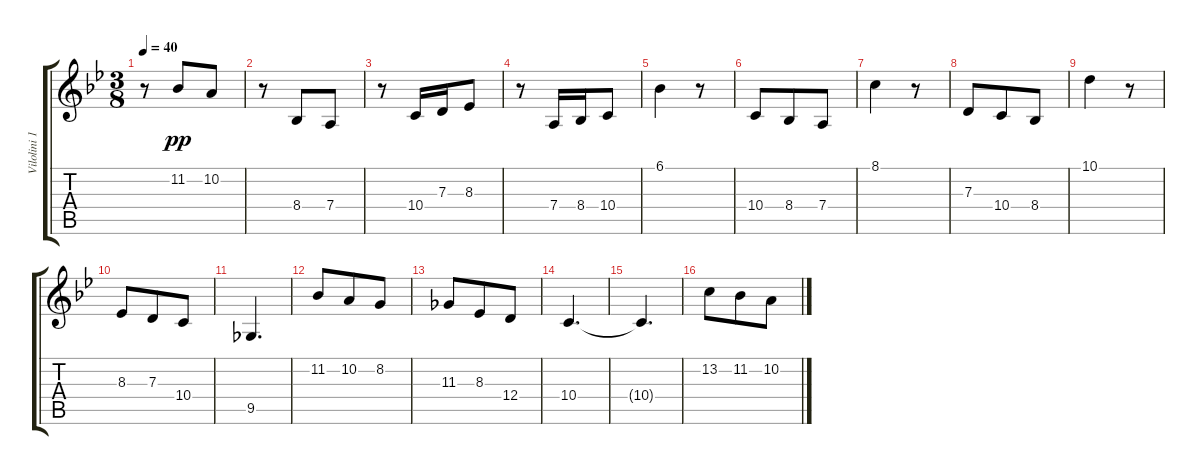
\track ("Vilolini 1" "Vilolini 1") {instrument violin}
\staff {score tabs}
\tuning (E4 B3 G3 D3 A2 E2) {hide}
\ts (3 8)
\tempo 40
\clef g2
\ks bb
r.8{dy pp instrument violin} 11.2.8 10.2.8 |
r.8 8.4.8 7.4.8 |
r.8 10.4.16 7.3.16 8.3.8 |
r.8 7.4.16 8.4.16 10.4.8 |
6.1.4 r.8 |
10.4.8 8.4.8 7.4.8 |
8.1.4 r.8 |
7.3.8 10.4.8 8.4.8 |
10.1.4 r.8 |
8.3.8 7.3.8 10.4.8 |
9.5.4{d} |
11.2.8 10.2.8 8.2.8 |
11.3.8 8.3.8 12.4.8 |
10.4.4{d} |
10.4{t}.4{d} |
13.2.8 11.2.8 10.2.8
